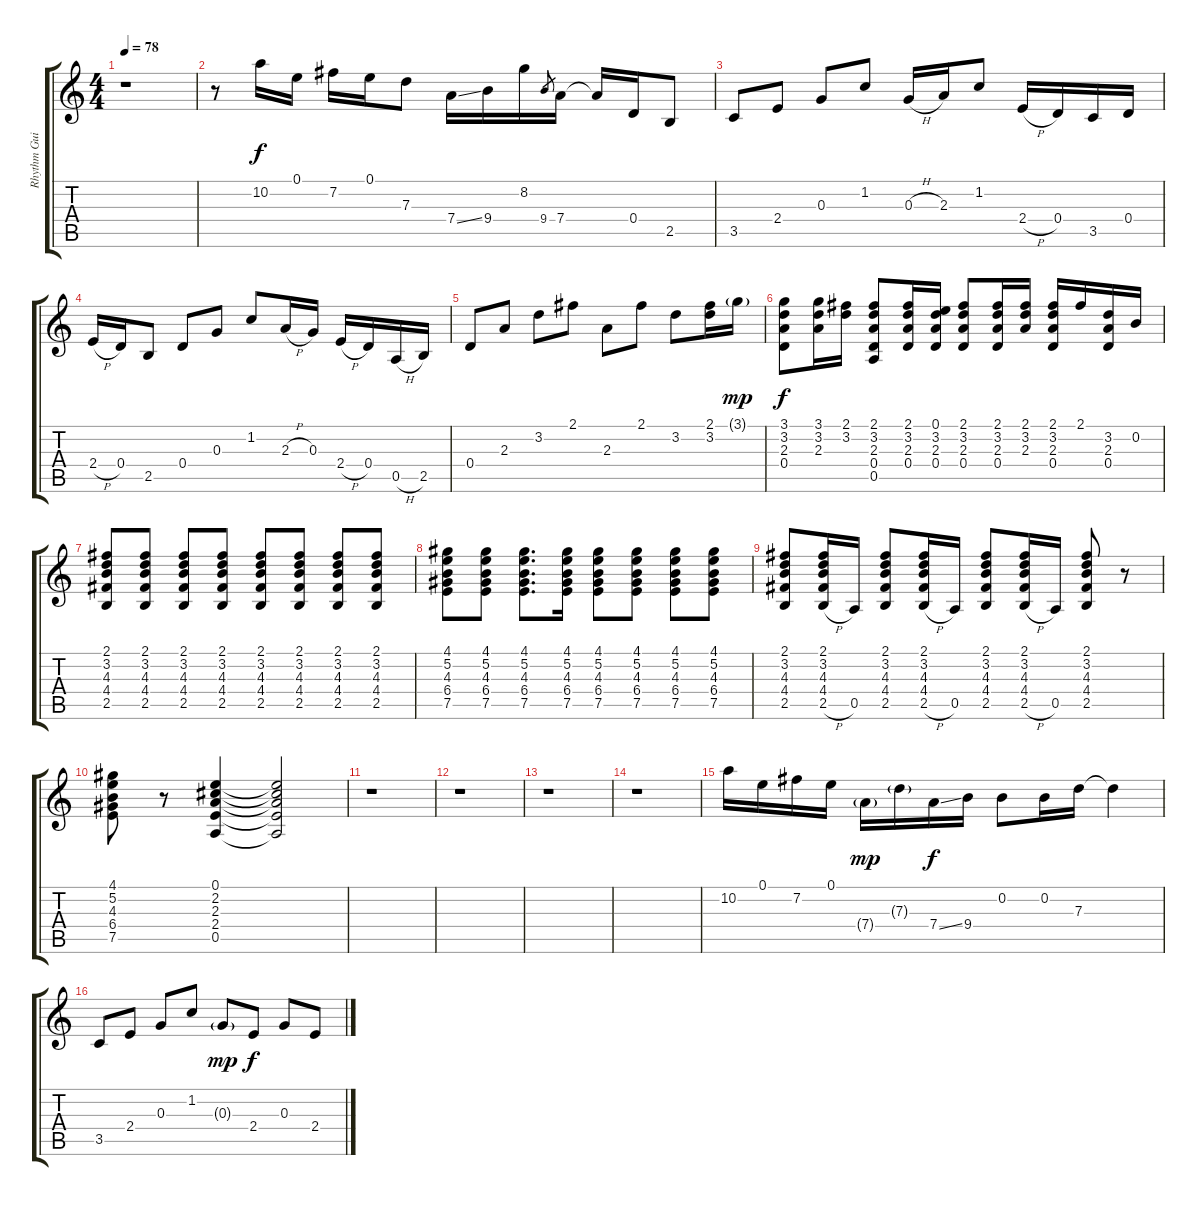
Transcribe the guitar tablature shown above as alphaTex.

\track ("Rhythm Guitar" "Rhythm Gui") {instrument electricguitarclean}
\staff {score tabs}
\tuning (E4 B3 G3 D3 A2 E2) {hide}
\ts (4 4)
\tempo 78
\clef g2
\ks c
r.1{dy f} |
r.8 10.2.16 0.1.16 7.2.16 0.1.16 7.3.8 7.4{ss}.16 9.4.16 8.2.16 9.4.8{gr} 7.4.16 7.4{t}.16 0.4.16 2.5.8 |
3.5.8 2.4.8 0.3.8 1.2.8 0.3{h}.16 2.3.16 1.2.8 2.4{h}.16 0.4.16 3.5.16 0.4.16 |
2.4{h}.16 0.4.16 2.5.8 0.4.8 0.3.8 1.2.8 2.3{h}.16 0.3.16 2.4{h}.16 0.4.16 0.5{h}.16 2.5.16 |
0.4.8 2.3.8 3.2.8 2.1.8 2.3.8 2.1.8 3.2.8 (2.1 3.2).16 3.1{g}.16{dy mp} |
(3.1 3.2 2.3 0.4).8{dy f} (3.1 3.2 2.3).16 (2.1 3.2).16 (2.1 3.2 2.3 0.4 0.5).8 (2.1 3.2 2.3 0.4).16 (0.1 3.2 2.3 0.4).16 (2.1 3.2 2.3 0.4).8 (2.1 3.2 2.3 0.4).16 (2.1 3.2 2.3).16 (2.1 3.2 2.3 0.4).16 2.1.16 (3.2 2.3 0.4).16 0.2.16 |
(2.1 3.2 4.3 4.4 2.5).8 (2.1 3.2 4.3 4.4 2.5).8 (2.1 3.2 4.3 4.4 2.5).8 (2.1 3.2 4.3 4.4 2.5).8 (2.1 3.2 4.3 4.4 2.5).8 (2.1 3.2 4.3 4.4 2.5).8 (2.1 3.2 4.3 4.4 2.5).8 (2.1 3.2 4.3 4.4 2.5).8 |
(4.1 5.2 4.3 6.4 7.5).8 (4.1 5.2 4.3 6.4 7.5).8 (4.1 5.2 4.3 6.4 7.5).8{d} (4.1 5.2 4.3 6.4 7.5).16 (4.1 5.2 4.3 6.4 7.5).8 (4.1 5.2 4.3 6.4 7.5).8 (4.1 5.2 4.3 6.4 7.5).8 (4.1 5.2 4.3 6.4 7.5).8 |
(2.1 3.2 4.3 4.4 2.5).8 (2.1 3.2 4.3 4.4 2.5{h}).16 0.5.16 (2.1 3.2 4.3 4.4 2.5).8 (2.1 3.2 4.3 4.4 2.5{h}).16 0.5.16 (2.1 3.2 4.3 4.4 2.5).8 (2.1 3.2 4.3 4.4 2.5{h}).16 0.5.16 (2.1 3.2 4.3 4.4 2.5).8 r.8 |
(4.1 5.2 4.3 6.4 7.5).8 r.8 (0.1 2.2 2.3 2.4 0.5).4 (0.1{t} 2.2{t} 2.3{t} 2.4{t} 0.5{t}).2 |
r.1 |
r.1 |
r.1 |
r.1 |
10.2.16 0.1.16 7.2.16 0.1.16 7.4{g}.16{dy mp} 7.3{g}.16 7.4{ss}.16{dy f} 9.4.16 0.2.8 0.2.16 7.3.16 7.3{t}.4 |
3.5.8 2.4.8 0.3.8 1.2.8 0.3{g}.8{dy mp} 2.4.8{dy f} 0.3.8 2.4.8
